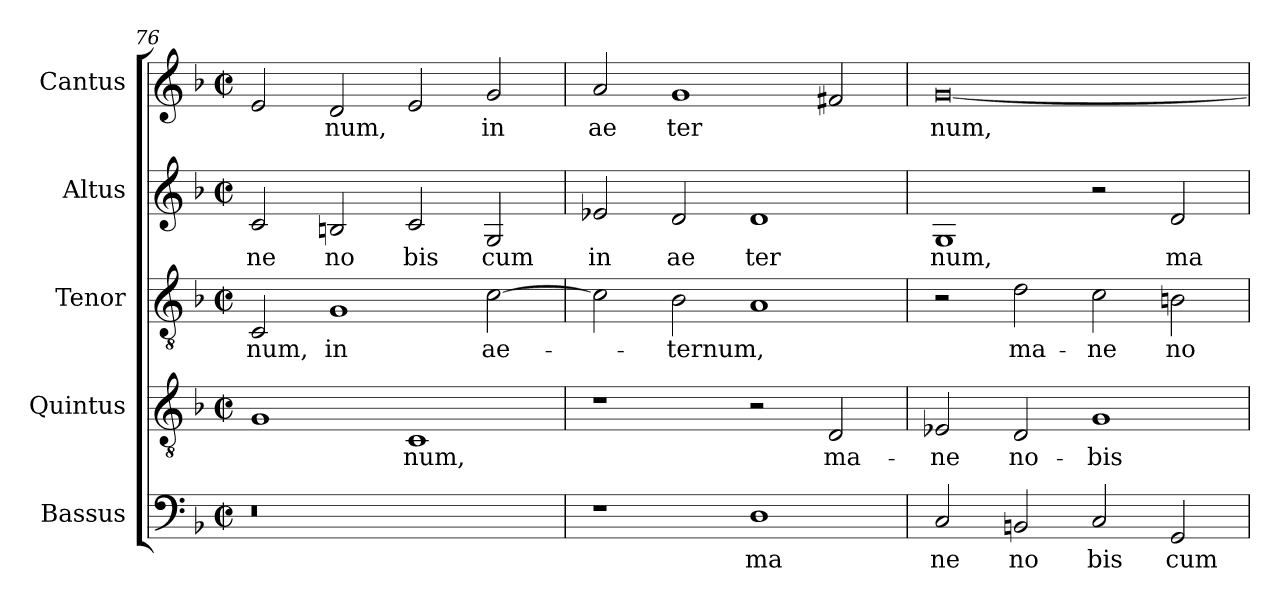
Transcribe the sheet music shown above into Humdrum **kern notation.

**kern	**text	**kern	**text	**kern	**text	**kern	**text	**kern	**text
*part5	*part5	*part4	*part4	*part3	*part3	*part2	*part2	*part1	*part1
*staff5	*staff5	*staff4	*staff4	*staff3	*staff3	*staff2	*staff2	*staff1	*staff1
*I"Bassus	*	*I"Quintus	*	*I"Tenor	*	*I"Altus	*	*I"Cantus	*
*clefF4	*	*clefGv2	*	*clefGv2	*	*clefG2	*	*clefG2	*
*k[b-]	*	*k[b-]	*	*k[b-]	*	*k[b-]	*	*k[b-]	*
*F:	*	*F:	*	*F:	*	*F:	*	*F:	*
*M2/2	*	*M2/2	*	*M2/2	*	*M2/2	*	*M2/2	*
*met(c|)	*	*met(c|)	*	*met(c|)	*	*met(c|)	*	*met(c|)	*
=76	=76	=76	=76	=76	=76	=76	=76	=76	=76
!	!	!	!	!	!LO:LY:b:cj	!	!LO:LY:b:cj	!	!
0r	.	1G	.	2C/	-num,	2c/	ne	2e/	.
!	!	!	!	!	!LO:LY:b:cj	!	!LO:LY:b:cj	!	!LO:LY:b
.	.	.	.	1G	in	2Bn/	no	2d/	num,
!	!	!	!LO:LY:b:cj	!	!	!	!LO:LY:b:cj	!	!
.	.	1C	num,	.	.	2c/	bis	2e/	.
!	!	!	!	!	!LO:LY:b:cj	!	!LO:LY:b:cj	!	!LO:LY:b:cj
.	.	.	.	[<2c\	ae-	2G/	cum	2g/	in
!!LO:PB:g=z
=77	=77	=77	=77	=77	=77	=77	=77	=77	=77
!	!	!	!	!	!	!	!LO:LY:b:cj	!	!LO:LY:b:cj
1r	.	1r	.	2c\]	.	2e-/	in	2a/	ae
!	!	!	!	!	!LO:LY:b	!	!LO:LY:b:cj	!	!LO:LY:b:cj
.	.	.	.	2B-\	-ternum,	2d/	ae	1g	ter
!	!LO:LY:b:cj	!	!	!	!	!	!LO:LY:b:cj	!	!
1D	ma	2r	.	1A	.	1d	ter	.	.
!	!	!	!LO:LY:b:cj	!	!	!	!	!	!
.	.	2D/	ma-	.	.	.	.	2f#/	.
=78	=78	=78	=78	=78	=78	=78	=78	=78	=78
!	!LO:LY:b:cj	!	!LO:LY:b:cj	!	!	!	!LO:LY:b:cj	!	!LO:LY:b
2C/	ne	2E-/	-ne	2r	.	1G	num,	[<0g	num,
!	!LO:LY:b:cj	!	!LO:LY:b:cj	!	!LO:LY:b:cj	!	!	!	!
2BBn/	no	2D/	no-	2d\	ma-	.	.	.	.
!	!LO:LY:b:cj	!	!LO:LY:b:cj	!	!LO:LY:b:cj	!	!	!	!
2C/	bis	1G	-bis-	2c\	-ne	2r	.	.	.
!	!LO:LY:b:cj	!	!	!	!LO:LY:b:cj	!	!LO:LY:b:cj	!	!
2GG/	cum	.	.	2B\	no-	2d/	ma	.	.
=	=	=	=	=	=	=	=	=	=
*-	*-	*-	*-	*-	*-	*-	*-	*-	*-
